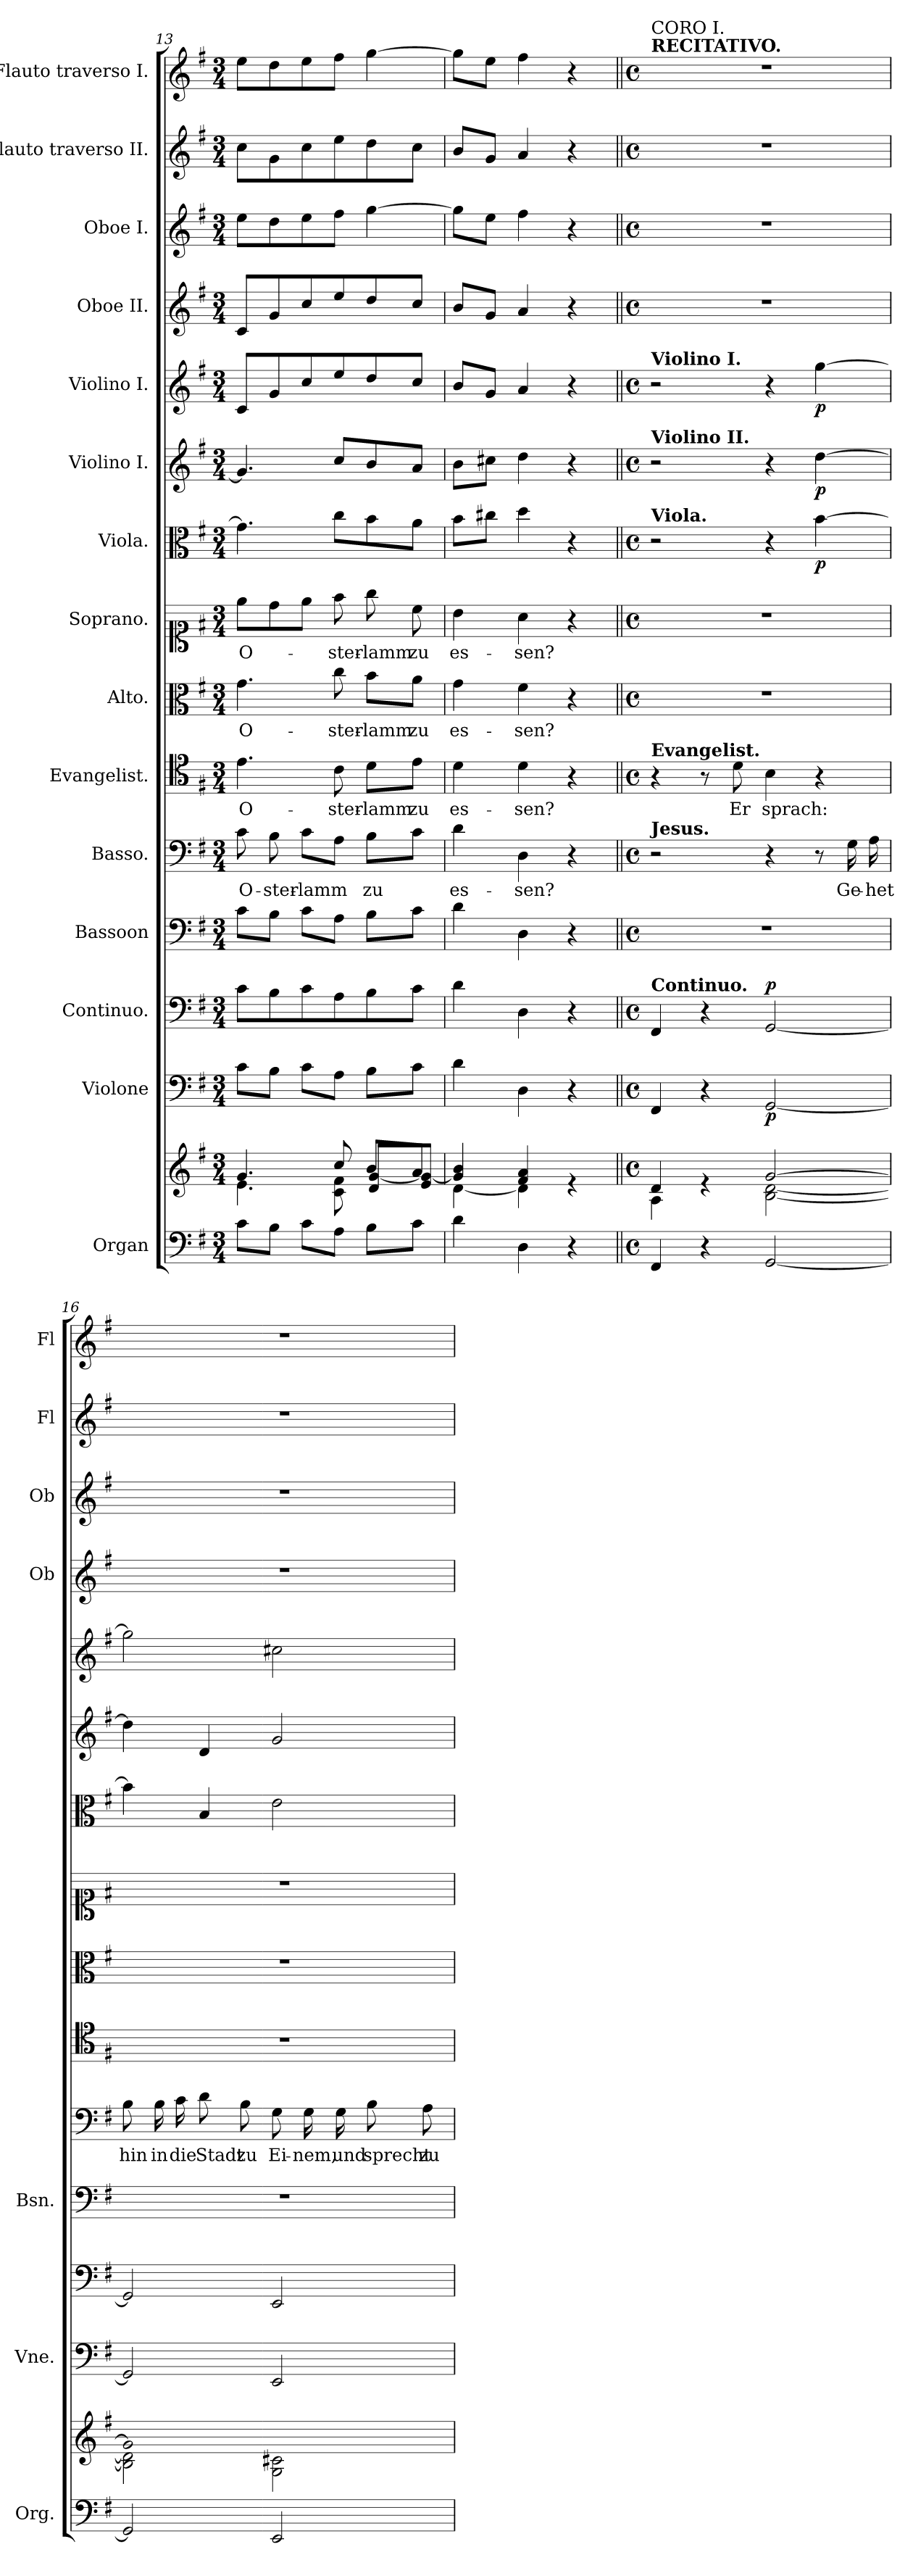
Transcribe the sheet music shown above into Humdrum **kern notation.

**kern	**kern	**dynam	**kern	**dynam	**kern	**dynam	**kern	**kern	**text	**dynam	**kern	**text	**kern	**text	**kern	**text	**kern	**dynam	**kern	**dynam	**kern	**dynam	**kern	**kern	**kern	**kern
*part15	*part15	*part15	*part14	*part14	*part13	*part13	*part12	*part11	*part11	*part11	*part10	*part10	*part9	*part9	*part8	*part8	*part7	*part7	*part6	*part6	*part5	*part5	*part4	*part3	*part2	*part1
*staff16	*staff15	*staff15/16	*staff14	*staff14	*staff13	*staff13	*staff12	*staff11	*staff11	*staff11	*staff10	*staff10	*staff9	*staff9	*staff8	*staff8	*staff7	*staff7	*staff6	*staff6	*staff5	*staff5	*staff4	*staff3	*staff2	*staff1
*I"Organ	*	*	*I"Violone	*	*I"Continuo.	*	*I"Bassoon	*I"Basso.	*	*	*I"Evangelist.	*	*I"Alto.	*	*I"Soprano.	*	*I"Viola.	*	*I"Violino I.	*	*I"Violino I.	*	*I"Oboe II.	*I"Oboe I.	*I"Flauto traverso II.	*I"Flauto traverso I.
*I'Org.	*	*	*I'Vne.	*	*	*	*I'Bsn.	*	*	*	*	*	*	*	*	*	*	*	*	*	*	*	*I'Ob	*I'Ob	*I'Fl	*I'Fl
*clefF4	*clefG2	*	*clefF4	*	*clefF4	*	*clefF4	*clefF4	*	*	*clefC4	*	*clefC3	*	*clefC1	*	*clefC3	*	*clefG2	*	*clefG2	*	*clefG2	*clefG2	*clefG2	*clefG2
*	*	*	*ITrd7c12	*	*	*	*	*	*	*	*	*	*	*	*	*	*	*	*	*	*	*	*	*	*	*
*k[f#]	*k[f#]	*	*k[f#]	*	*k[f#]	*	*k[f#]	*k[f#]	*	*	*k[f#]	*	*k[f#]	*	*k[f#]	*	*k[f#]	*	*k[f#]	*	*k[f#]	*	*k[f#]	*k[f#]	*k[f#]	*k[f#]
*M3/4	*M3/4	*	*M3/4	*	*M3/4	*	*M3/4	*M3/4	*	*	*M3/4	*	*M3/4	*	*M3/4	*	*M3/4	*	*M3/4	*	*M3/4	*	*M3/4	*M3/4	*M3/4	*M3/4
=13	=13	=13	=13	=13	=13	=13	=13	=13	=13	=13	=13	=13	=13	=13	=13	=13	=13	=13	=13	=13	=13	=13	=13	=13	=13	=13
*	*^	*	*	*	*	*	*	*	*	*	*	*	*	*	*	*	*	*	*	*	*	*	*	*	*	*
!	!	!	!	!	!	!	!	!	!	!LO:LY:b	!	!	!LO:LY:b	!	!LO:LY:b	!	!LO:LY:b	!	!	!	!	!	!	!	!	!	!
8c\L	4.g/	4.e\	.	8C\L	.	8c\L	.	8c\L	8c\	O-	.	4.e\	O-	4.g\	O-	8ee\L	O-	4.g\]	.	4.g/]	.	8c/L	.	8c/L	8ee\L	8cc\L	8ee\L
!	!	!	!	!	!	!	!	!	!	!LO:LY:b	!	!	!	!	!	!	!	!	!	!	!	!	!	!	!	!	!
8B\J	.	.	.	8BB\J	.	8B\	.	8B\J	8B\	-ster-	.	.	.	.	.	8dd\	.	.	.	.	.	8g/	.	8g/	8dd\	8g\	8dd\
!	!	!	!	!	!	!	!	!	!	!LO:LY:b	!	!	!	!	!	!	!	!	!	!	!	!	!	!	!	!	!
8c\L	.	.	.	8C\L	.	8c\	.	8c\L	8c\L	-lamm	.	.	.	.	.	8ee\J	.	.	.	.	.	8cc/	.	8cc/	8ee\	8cc\	8ee\
!	!	!	!	!	!	!	!	!	!	!	!	!	!LO:LY:b	!	!LO:LY:b	!	!LO:LY:b	!	!	!	!	!	!	!	!	!	!
8A\J	8cc/	8c\ 8f#\	.	8AA\J	.	8A\	.	8A\J	8A\J	.	.	8c\	-ster-	8cc\	-ster-	8ff#\	-ster-	8cc\L	.	8cc/L	.	8ee/	.	8ee/	8ff#\J	8ee\	8ff#\J
!	!	!	!	!	!	!	!	!	!	!LO:LY:b	!	!	!LO:LY:b	!	!LO:LY:b	!	!LO:LY:b	!	!	!	!	!	!	!	!	!	!
8B\L	8b/L	8d/ [8g/L	.	8BB\L	.	8B\	.	8B\L	8B\L	zu	.	8d\L	-lamm	8b\L	-lamm	8gg\	-lamm	8b\	.	8b/	.	8dd/	.	8dd/	[4gg\	8dd\	[4gg\
!	!	!	!	!	!	!	!	!	!	!	!	!	!LO:LY:b	!	!LO:LY:b	!	!LO:LY:b	!	!	!	!	!	!	!	!	!	!
8c\J	8a/J	8e/ 8g_/J	.	8C\J	.	8c\J	.	8c\J	8c\J	.	.	8e\J	zu	8a\J	zu	8cc\	zu	8a\J	.	8a/J	.	8cc/J	.	8cc/J	.	8cc\J	.
=14	=14	=14	=14	=14	=14	=14	=14	=14	=14	=14	=14	=14	=14	=14	=14	=14	=14	=14	=14	=14	=14	=14	=14	=14	=14	=14	=14
!	!	!	!	!	!	!	!	!	!	!LO:LY:b	!	!	!LO:LY:b	!	!LO:LY:b	!	!LO:LY:b	!	!	!	!	!	!	!	!	!	!
4d\	4g/] 4b/	[4d\	.	4D\	.	4d\	.	4d\	4d\	es-	.	4d\	es-	4g\	es-	4b\	es-	8b\L	.	8b\L	.	8b/L	.	8b/L	8gg\L]	8b/L	8gg\L]
.	.	.	.	.	.	.	.	.	.	.	.	.	.	.	.	.	.	8cc#X\J	.	8cc#X\J	.	8g/J	.	8g/J	8ee\J	8g/J	8ee\J
!	!	!	!	!	!	!	!	!	!	!LO:LY:b	!	!	!LO:LY:b	!	!LO:LY:b	!	!LO:LY:b	!	!	!	!	!	!	!	!	!	!
4D\	4f#/ 4a/	4d\]	.	4DD\	.	4D\	.	4D\	4D\	-sen?	.	4d\	-sen?	4f#\	-sen?	4a\	-sen?	4dd\	.	4dd\	.	4a/	.	4a/	4ff#\	4a/	4ff#\
4r	4re	4ryy	.	4r	.	4r	.	4r	4r	.	.	4r	.	4r	.	4r	.	4r	.	4r	.	4r	.	4r	4r	4r	4r
!!LO:PB:g=z
=15||	=15||	=15||	=15||	=15||	=15||	=15||	=15||	=15||	=15||	=15||	=15||	=15||	=15||	=15||	=15||	=15||	=15||	=15||	=15||	=15||	=15||	=15||	=15||	=15||	=15||	=15||	=15||
*M4/4	*M4/4	*	*	*M4/4	*	*M4/4	*	*M4/4	*M4/4	*	*	*M4/4	*	*M4/4	*	*M4/4	*	*M4/4	*	*M4/4	*	*M4/4	*	*M4/4	*M4/4	*M4/4	*M4/4
*met(c)	*met(c)	*	*	*met(c)	*	*met(c)	*	*met(c)	*met(c)	*	*	*met(c)	*	*met(c)	*	*met(c)	*	*met(c)	*	*met(c)	*	*met(c)	*	*met(c)	*met(c)	*met(c)	*met(c)
!	!	!	!	!	!	!	!	!	!	!	!	!	!	!	!	!	!	!	!	!	!	!	!	!	!	!	!LO:TX:a:B:t=RECITATIVO.
!	!	!	!	!	!	!	!	!	!	!	!	!	!	!	!	!	!	!	!	!	!	!	!	!	!	!	!LO:TX:a:t=CORO I.
!	!	!	!	!	!	!	!	!	!	!	!	!	!	!	!	!	!	!	!	!	!	!LO:TX:a:B:t=Violino I.	!	!	!	!	!
!	!	!	!	!	!	!	!	!	!	!	!	!	!	!	!	!	!	!	!	!LO:TX:a:B:t=Violino II.	!	!	!	!	!	!	!
!	!	!	!	!	!	!	!	!	!	!	!	!	!	!	!	!	!	!LO:TX:a:B:t=Viola.	!	!	!	!	!	!	!	!	!
!	!	!	!	!	!	!	!	!	!	!	!	!LO:TX:a:B:t=Evangelist.	!	!	!	!	!	!	!	!	!	!	!	!	!	!	!
!	!	!	!	!	!	!	!	!	!LO:TX:a:B:t=Jesus.	!	!	!	!	!	!	!	!	!	!	!	!	!	!	!	!	!	!
!	!	!	!	!	!	!LO:TX:a:B:t=Continuo.	!	!	!	!	!	!	!	!	!	!	!	!	!	!	!	!	!	!	!	!	!
4FF#/	4d/	4A\	.	4FFF#/	.	4FF#/	.	1r	2r	.	.	4r	.	1r	.	1r	.	2r	.	2r	.	2r	.	1r	1r	1r	1r
4r	4re	4ryy	.	4r	.	4r	.	.	.	.	.	8r	.	.	.	.	.	.	.	.	.	.	.	.	.	.	.
!	!	!	!	!	!	!	!	!	!	!	!	!	!LO:LY:b	!	!	!	!	!	!	!	!	!	!	!	!	!	!
.	.	.	.	.	.	.	.	.	.	.	.	8d\	Er	.	.	.	.	.	.	.	.	.	.	.	.	.	.
!	!	!	!LO:DY:b	!	!LO:DY:b	!	!LO:DY:a	!	!	!	!	!	!LO:LY:b	!	!	!	!	!	!	!	!	!	!	!	!	!	!
[2GG/	[2g/	[2B\ [2d\	other-dynamics	[2GGG/	p	[2GG/	p	.	4r	.	.	4B\	sprach:	.	.	.	.	4r	.	4r	.	4r	.	.	.	.	.
!	!	!	!	!	!	!	!	!	!	!	!	!	!	!	!	!	!	!	!LO:DY:b	!	!LO:DY:b	!	!LO:DY:b	!	!	!	!
.	.	.	.	.	.	.	.	.	8r	.	.	4r	.	.	.	.	.	[4b\	p	[4dd\	p	[4gg\	p	.	.	.	.
!	!	!	!	!	!	!	!	!	!	!LO:LY:b	!LO:DY:a	!	!	!	!	!	!	!	!	!	!	!	!	!	!	!	!
.	.	.	.	.	.	.	.	.	16G\	Ge-	other-dynamics	.	.	.	.	.	.	.	.	.	.	.	.	.	.	.	.
!	!	!	!	!	!	!	!	!	!	!LO:LY:b	!	!	!	!	!	!	!	!	!	!	!	!	!	!	!	!	!
.	.	.	.	.	.	.	.	.	16A\	-het	.	.	.	.	.	.	.	.	.	.	.	.	.	.	.	.	.
=16	=16	=16	=16	=16	=16	=16	=16	=16	=16	=16	=16	=16	=16	=16	=16	=16	=16	=16	=16	=16	=16	=16	=16	=16	=16	=16	=16
!	!LO:N:head=open	!	!	!	!	!	!	!	!	!LO:LY:b	!	!	!	!	!	!	!	!	!	!	!	!	!	!	!	!	!
2GG/]	1g]	2B\] 2d\]	.	2GGG/]	.	2GG/]	.	1r	8B\	hin	.	1r	.	1r	.	1r	.	4b\]	.	4dd\]	.	2gg\]	.	1r	1r	1r	1r
!	!	!	!	!	!	!	!	!	!	!LO:LY:b	!	!	!	!	!	!	!	!	!	!	!	!	!	!	!	!	!
.	.	.	.	.	.	.	.	.	16B\	in	.	.	.	.	.	.	.	.	.	.	.	.	.	.	.	.	.
!	!	!	!	!	!	!	!	!	!	!LO:LY:b	!	!	!	!	!	!	!	!	!	!	!	!	!	!	!	!	!
.	.	.	.	.	.	.	.	.	16c\	die	.	.	.	.	.	.	.	.	.	.	.	.	.	.	.	.	.
!	!	!	!	!	!	!	!	!	!	!LO:LY:b	!	!	!	!	!	!	!	!	!	!	!	!	!	!	!	!	!
.	.	.	.	.	.	.	.	.	8d\	Stadt	.	.	.	.	.	.	.	4B/	.	4d/	.	.	.	.	.	.	.
!	!	!	!	!	!	!	!	!	!	!LO:LY:b	!	!	!	!	!	!	!	!	!	!	!	!	!	!	!	!	!
.	.	.	.	.	.	.	.	.	8B\	zu	.	.	.	.	.	.	.	.	.	.	.	.	.	.	.	.	.
!	!	!	!	!	!	!	!	!	!	!LO:LY:b	!	!	!	!	!	!	!	!	!	!	!	!	!	!	!	!	!
2EE/	.	2G\ 2c#X\	.	2EEE/	.	2EE/	.	.	8G\	Ei-	.	.	.	.	.	.	.	2e\	.	2g/	.	2cc#X\	.	.	.	.	.
!	!	!	!	!	!	!	!	!	!	!LO:LY:b	!	!	!	!	!	!	!	!	!	!	!	!	!	!	!	!	!
.	.	.	.	.	.	.	.	.	16G\	-nem,	.	.	.	.	.	.	.	.	.	.	.	.	.	.	.	.	.
!	!	!	!	!	!	!	!	!	!	!LO:LY:b	!	!	!	!	!	!	!	!	!	!	!	!	!	!	!	!	!
.	.	.	.	.	.	.	.	.	16G\	und	.	.	.	.	.	.	.	.	.	.	.	.	.	.	.	.	.
!	!	!	!	!	!	!	!	!	!	!LO:LY:b	!	!	!	!	!	!	!	!	!	!	!	!	!	!	!	!	!
.	.	.	.	.	.	.	.	.	8B\	sprecht	.	.	.	.	.	.	.	.	.	.	.	.	.	.	.	.	.
!	!	!	!	!	!	!	!	!	!	!LO:LY:b	!	!	!	!	!	!	!	!	!	!	!	!	!	!	!	!	!
.	.	.	.	.	.	.	.	.	8A\	zu	.	.	.	.	.	.	.	.	.	.	.	.	.	.	.	.	.
*	*v	*v	*	*	*	*	*	*	*	*	*	*	*	*	*	*	*	*	*	*	*	*	*	*	*	*	*
=	=	=	=	=	=	=	=	=	=	=	=	=	=	=	=	=	=	=	=	=	=	=	=	=	=	=
*-	*-	*-	*-	*-	*-	*-	*-	*-	*-	*-	*-	*-	*-	*-	*-	*-	*-	*-	*-	*-	*-	*-	*-	*-	*-	*-
